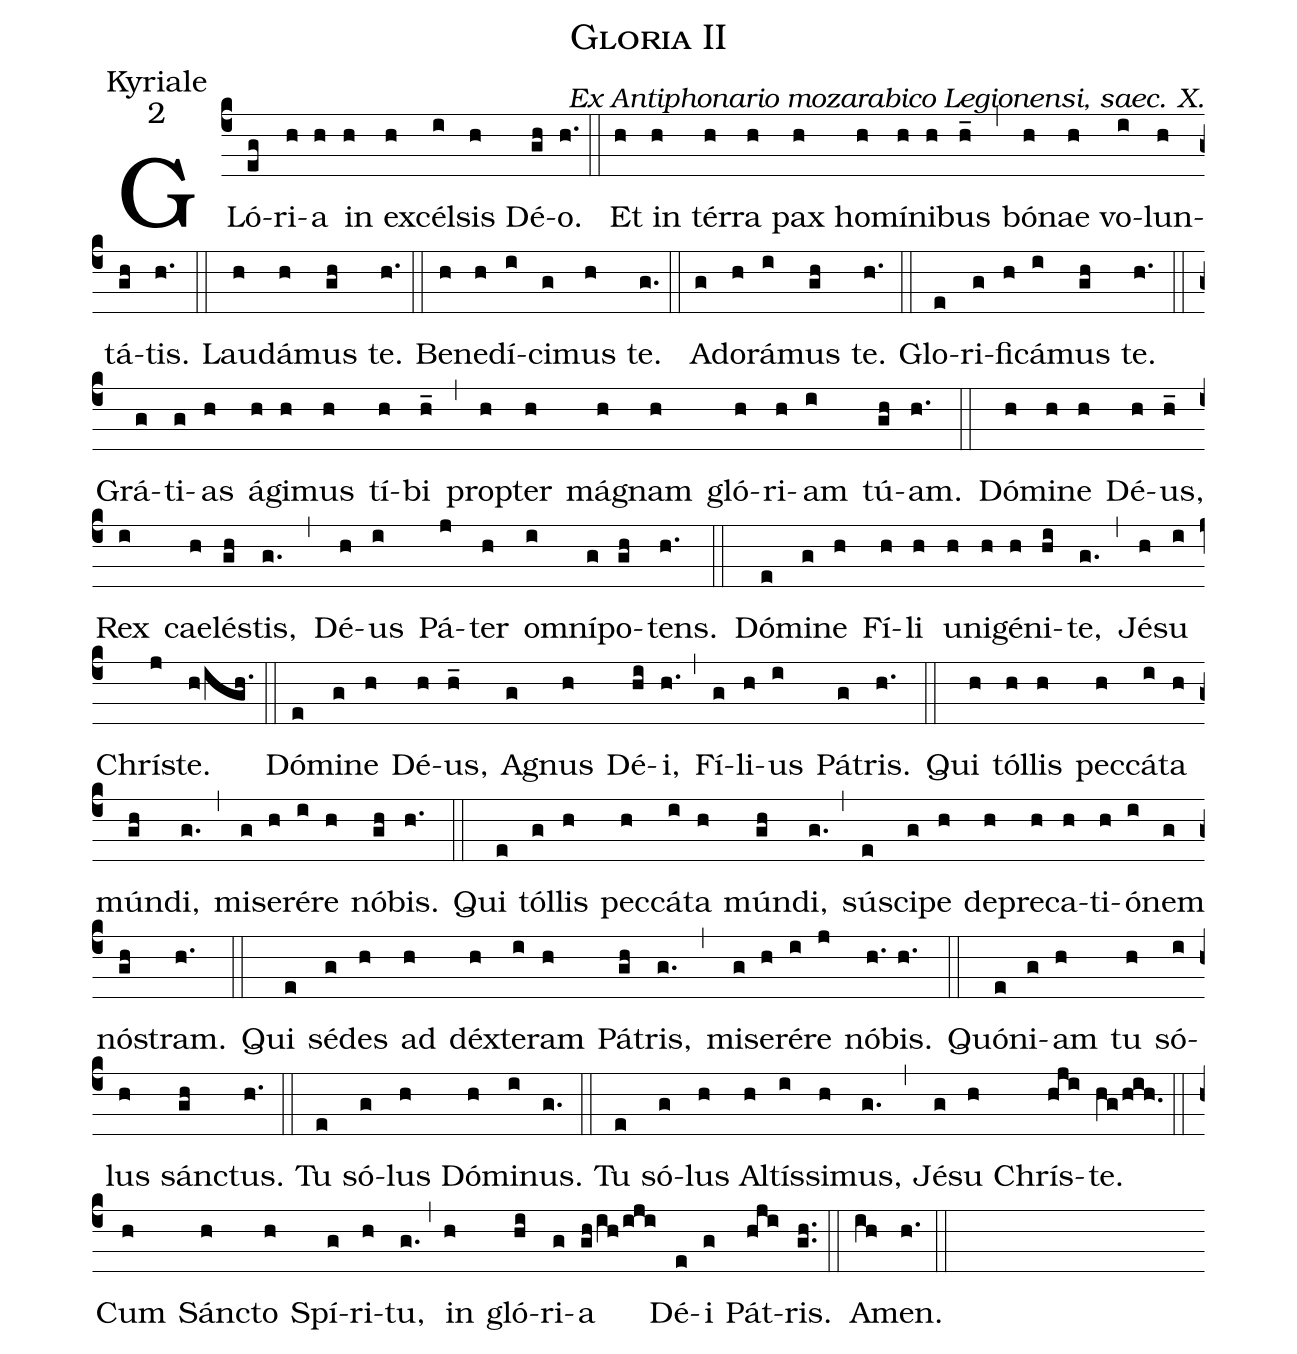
name:Gloria II;
office-part:Kyriale;
mode:2;
commentary:Ex Antiphonario mozarabico Legionensi, saec. X.;
%%
(c4) GLó(eg)ri(h)a(h) in(h) ex(h)cél(i)sis(h) Dé(gh)o.(h.) (::) Et(h) in(h) tér(h)ra(h) pax(h) ho(h)mí(h)ni(h)bus(h_) (,) bó(h)nae(h) vo(i)lun(h)tá(gh)tis.(h.) (::) Lau(h)dá(h)mus(gh) te.(h.) (::) Be(h)ne(h)dí(i)ci(g)mus(h) te.(g.) (::) A(g)do(h)rá(i)mus(gh) te.(h.) (::) Glo(e)ri(g)fi(h)cá(i)mus(gh) te.(h.) (::) Grá(g)ti(g)as(h) á(h)gi(h)mus(h) tí(h)bi(h_) (,) pro(h)pter(h) má(h)gnam(h) gló(h)ri(h)am(i) tú(gh)am.(h.) (::) Dó(h)mi(h)ne(h) Dé(h)us,(h_) Rex(i) cae(h)lés(gh)tis,(g.) (,) Dé(h)us(i) Pá(j)ter(h) o(i)mní(g)po(gh)tens.(h.) (::) Dó(e)mi(g)ne(h) Fí(h)li(h) u(h)ni(h)gé(h)ni(hi)te,(g.) (,) Jé(h)su(i) Chrí(j)ste.(h/igh.) (::) Dó(e)mi(g)ne(h) Dé(h)us,(h_) A(g)gnus(h) Dé(hi)i,(h.) (,) Fí(g)li(h)us(i) Pá(g)tris.(h.) (::) Qui(h) tól(h)lis(h) pec(h)cá(i)ta(h) mún(gh)di,(g.) (,) mi(g)se(h)ré(i)re(h) nó(gh)bis.(h.) (::) Qui(e) tól(g)lis(h) pec(h)cá(i)ta(h) mún(gh)di,(g.) (,) sú(e)sci(g)pe(h) de(h)pre(h)ca(h)ti(h)ó(i)nem(g) nó(gh)stram.(h.) (::) Qui(e) sé(g)des(h) ad(h) déx(h)te(i)ram(h) Pá(gh)tris,(g.) (,) mi(g)se(h)ré(i)re(j) nó(h.)bis.(h.) (::) Quó(e)ni(g)am(h) tu(h) só(i)lus(h) sán(gh)ctus.(h.) (::) Tu(e) só(g)lus(h) Dó(h)mi(i)nus.(g.) (::) Tu(e) só(g)lus(h) Al(h)tís(i)si(h)mus,(g.) (,) Jé(g)su(h) Chrís(hji)te.(hg/hih.) (::) Cum(h) Sán(h)cto(h) Spí(g)ri(h)tu,(g.) (,) in(h) gló(hi)ri(g)a(gh/ih/iji) Dé(e)i(g) Pát(hji)ris.(gh..) (::) A(ih)men.(h.) (::)
